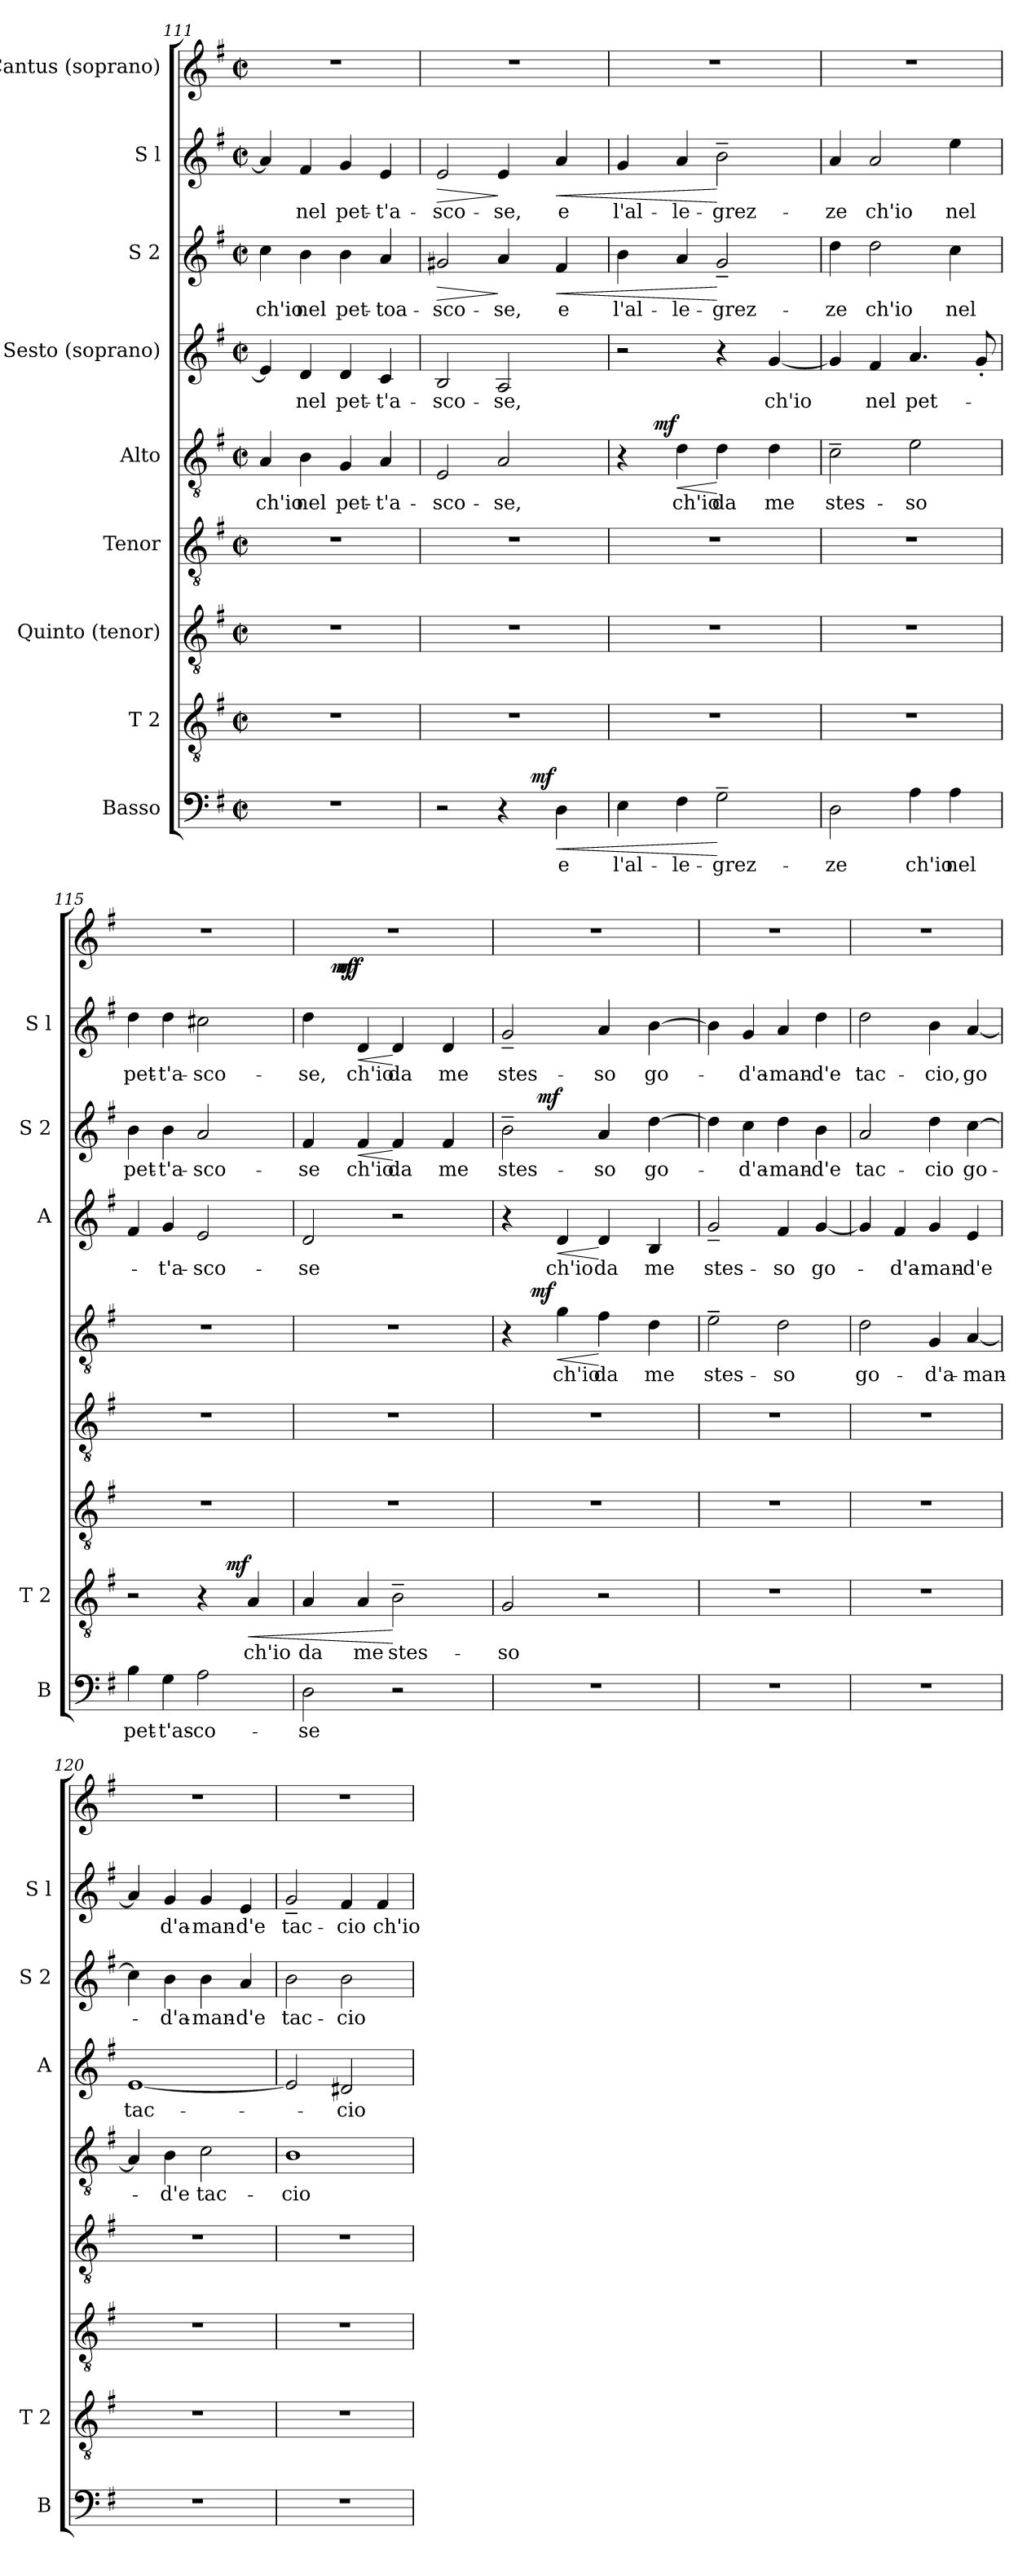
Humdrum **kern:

**kern	**text	**dynam	**kern	**text	**dynam	**kern	**kern	**kern	**text	**dynam	**kern	**text	**dynam	**kern	**text	**dynam	**kern	**text	**dynam	**kern
*part9	*part9	*part9	*part8	*part8	*part8	*part7	*part6	*part5	*part5	*part5	*part4	*part4	*part4	*part3	*part3	*part3	*part2	*part2	*part2	*part1
*staff9	*staff9	*staff9	*staff8	*staff8	*staff8	*staff7	*staff6	*staff5	*staff5	*staff5	*staff4	*staff4	*staff4	*staff3	*staff3	*staff3	*staff2	*staff2	*staff2	*staff1
*I"Basso	*	*	*I"T 2	*	*	*I"Quinto (tenor)	*I"Tenor	*I"Alto	*	*	*I"Sesto (soprano)	*	*	*I"S 2	*	*	*I"S l	*	*	*I"Cantus (soprano)
*I'B	*	*	*I'T 2	*	*	*	*	*	*	*	*I'A	*	*	*I'S 2	*	*	*I'S l	*	*	*
*clefF4	*	*	*clefGv2	*	*	*clefGv2	*clefGv2	*clefGv2	*	*	*clefG2	*	*	*clefG2	*	*	*clefG2	*	*	*clefG2
*k[f#]	*	*	*k[f#]	*	*	*k[f#]	*k[f#]	*k[f#]	*	*	*k[f#]	*	*	*k[f#]	*	*	*k[f#]	*	*	*k[f#]
*G:	*	*	*G:	*	*	*G:	*G:	*G:	*	*	*G:	*	*	*G:	*	*	*G:	*	*	*G:
*M2/2	*	*	*M2/2	*	*	*M2/2	*M2/2	*M2/2	*	*	*M2/2	*	*	*M2/2	*	*	*M2/2	*	*	*M2/2
*met(c|)	*	*	*met(c|)	*	*	*met(c|)	*met(c|)	*met(c|)	*	*	*met(c|)	*	*	*met(c|)	*	*	*met(c|)	*	*	*met(c|)
=111	=111	=111	=111	=111	=111	=111	=111	=111	=111	=111	=111	=111	=111	=111	=111	=111	=111	=111	=111	=111
!	!	!	!	!	!	!	!	!	!LO:LY:b:cj	!	!	!	!	!	!LO:LY:b:cj	!	!	!	!	!
1r	.	.	1r	.	.	1r	1r	4A/	ch'io	.	4e/]	.	.	4cc\	ch'io	.	4a/]	.	.	1r
!	!	!	!	!	!	!	!	!	!LO:LY:b:cj	!	!	!LO:LY:b:cj	!	!	!LO:LY:b:cj	!	!	!LO:LY:b:cj	!	!
.	.	.	.	.	.	.	.	4B\	nel	.	4d/	nel	.	4b\	nel	.	4f#/	nel	.	.
!	!	!	!	!	!	!	!	!	!LO:LY:b:cj	!	!	!LO:LY:b:cj	!	!	!LO:LY:b:cj	!	!	!LO:LY:b:cj	!	!
.	.	.	.	.	.	.	.	4G/	pet-	.	4d/	pet-	.	4b\	pet-	.	4g/	pet-	.	.
!	!	!	!	!	!	!	!	!	!LO:LY:b:cj	!	!	!LO:LY:b:cj	!	!	!LO:LY:b:cj	!	!	!LO:LY:b:cj	!	!
.	.	.	.	.	.	.	.	4A/	-t'a-	.	4c/	-t'a-	.	4a/	-toa-	.	4e/	-t'a-	.	.
!!LO:LB:g=z
=112	=112	=112	=112	=112	=112	=112	=112	=112	=112	=112	=112	=112	=112	=112	=112	=112	=112	=112	=112	=112
!	!	!	!	!	!	!	!	!	!LO:LY:b:cj	!	!	!LO:LY:b:cj	!	!	!LO:LY:b:cj	!LO:HP:b	!	!LO:LY:b:cj	!LO:HP:b	!
*^	*	*	*	*	*	*	*	*	*	*	*	*	*	*	*	*	*	*	*	*
2r	2ryy	.	.	1r	.	.	1r	1r	2E/	-sco-	.	2B/	-sco-	.	2g#X/	-sco-	>	2e/	-sco-	>	1r
!	!	!	!	!	!	!	!	!	!	!LO:LY:b:cj	!	!	!LO:LY:b:cj	!	!	!LO:LY:b:cj	!	!	!LO:LY:b:cj	!	!
4r	8ryy	.	.	.	.	.	.	.	2A/	-se,	.	2A/	-se,	.	4a/	-se,	]	4e/	-se,	]	.
.	64ryy	.	.	.	.	.	.	.	.	.	.	.	.	.	.	.	.	.	.	.	.
!	!	!	!LO:DY:a	!	!	!	!	!	!	!	!	!	!	!	!	!	!	!	!	!	!
.	4ryy	.	mf	.	.	.	.	.	.	.	.	.	.	.	.	.	.	.	.	.	.
!	!	!LO:LY:b:cj	!LO:HP:b	!	!	!	!	!	!	!	!	!	!	!	!	!LO:LY:b:cj	!LO:HP:b	!	!LO:LY:b:cj	!LO:HP:b	!
4D\	.	e	<	.	.	.	.	.	.	.	.	.	.	.	4f#/	e	<	4a/	e	<	.
.	16..ryy	.	.	.	.	.	.	.	.	.	.	.	.	.	.	.	.	.	.	.	.
=113	=113	=113	=113	=113	=113	=113	=113	=113	=113	=113	=113	=113	=113	=113	=113	=113	=113	=113	=113	=113	=113
!	!	!LO:LY:b:cj	!	!	!	!	!	!	!	!	!	!	!	!	!	!LO:LY:b:cj	!	!	!LO:LY:b:cj	!	!
*v	*v	*	*	*	*	*	*	*	*^	*	*	*	*	*	*	*	*	*	*	*	*
4E\	l'al-	.	1r	.	.	1r	1r	4r	8ryy	.	.	2r	.	.	4b\	l'al-	.	4g/	l'al-	.	1r
.	.	.	.	.	.	.	.	.	32ryy	.	.	.	.	.	.	.	.	.	.	.	.
!	!	!	!	!	!	!	!	!	!	!	!LO:DY:a	!	!	!	!	!	!	!	!	!	!
.	.	.	.	.	.	.	.	.	2ryy	.	mf	.	.	.	.	.	.	.	.	.	.
!	!LO:LY:b:cj	!	!	!	!	!	!	!	!	!LO:LY:b:cj	!LO:HP:b	!	!	!	!	!LO:LY:b:cj	!	!	!LO:LY:b	!	!
4F#\	-le-	.	.	.	.	.	.	4d\	.	ch'io	<	.	.	.	4a/	-le-	.	4a/	-le-	.	.
!	!LO:LY:b:cj	!	!	!	!	!	!	!	!	!LO:LY:b:cj	!	!	!	!	!	!LO:LY:b:cj	!	!	!LO:LY:b:cj	!	!
2G~>\	-grez-	[	.	.	.	.	.	4d\	.	da	[	4r	.	.	2g~</	-grez-	[	2b~>\	-grez-	[	.
.	.	.	.	.	.	.	.	.	4ryy	.	.	.	.	.	.	.	.	.	.	.	.
!	!	!	!	!	!	!	!	!	!	!LO:LY:b:cj	!	!	!LO:LY:b	!	!	!	!	!	!	!	!
.	.	.	.	.	.	.	.	4d\	.	me	.	[<4g/	ch'io	.	.	.	.	.	.	.	.
.	.	.	.	.	.	.	.	.	16.ryy	.	.	.	.	.	.	.	.	.	.	.	.
=114	=114	=114	=114	=114	=114	=114	=114	=114	=114	=114	=114	=114	=114	=114	=114	=114	=114	=114	=114	=114	=114
!	!LO:LY:b:cj	!	!	!	!	!	!	!	!	!LO:LY:b:cj	!	!	!	!	!	!LO:LY:b:cj	!	!	!LO:LY:b:cj	!	!
*	*	*	*	*	*	*	*	*v	*v	*	*	*	*	*	*	*	*	*	*	*	*
2D\	-ze	.	1r	.	.	1r	1r	2c~>\	stes-	.	4g/]	.	.	4dd\	-ze	.	4a/	-ze	.	1r
!	!	!	!	!	!	!	!	!	!	!	!	!LO:LY:b:cj	!	!	!LO:LY:b:cj	!	!	!LO:LY:b:cj	!	!
.	.	.	.	.	.	.	.	.	.	.	4f#/	nel	.	2dd\	ch'io	.	2a/	ch'io	.	.
!	!LO:LY:b:cj	!	!	!	!	!	!	!	!LO:LY:b:cj	!	!	!LO:LY:b:cj	!	!	!	!	!	!	!	!
4A\	ch'io	.	.	.	.	.	.	2e\	-so	.	4.a/	pet-	.	.	.	.	.	.	.	.
!	!LO:LY:b:cj	!	!	!	!	!	!	!	!	!	!	!	!	!	!LO:LY:b:cj	!	!	!LO:LY:b:cj	!	!
4A\	nel	.	.	.	.	.	.	.	.	.	.	.	.	4cc\	nel	.	4ee\	nel	.	.
.	.	.	.	.	.	.	.	.	.	.	8g'</	.	.	.	.	.	.	.	.	.
=115	=115	=115	=115	=115	=115	=115	=115	=115	=115	=115	=115	=115	=115	=115	=115	=115	=115	=115	=115	=115
!	!LO:LY:b	!	!	!	!	!	!	!	!	!	!	!	!	!	!LO:LY:b:cj	!	!	!LO:LY:b	!	!
*	*	*	*^	*	*	*	*	*	*	*	*	*	*	*	*	*	*	*	*	*
4B\	pet-	.	2r	2ryy	.	.	1r	1r	1r	.	.	4f#/	.	.	4b\	pet-	.	4dd\	pet-	.	1r
!	!LO:LY:b:rj	!	!	!	!	!	!	!	!	!	!	!	!LO:LY:b:cj	!	!	!LO:LY:b:cj	!	!	!LO:LY:b:cj	!	!
4G\	-t'as-	.	.	.	.	.	.	.	.	.	.	4g/	-t'a-	.	4b\	-t'a-	.	4dd\	-t'a-	.	.
!	!LO:LY:b:cj	!	!	!	!	!	!	!	!	!	!	!	!LO:LY:b:cj	!	!	!LO:LY:b:cj	!	!	!LO:LY:b:rj	!	!
2A\	-co-	.	4r	8ryy	.	.	.	.	.	.	.	2e/	-sco-	.	2a/	-sco-	.	2cc#X\	-sco-	.	.
.	.	.	.	64ryy	.	.	.	.	.	.	.	.	.	.	.	.	.	.	.	.	.
!	!	!	!	!	!	!LO:DY:a	!	!	!	!	!	!	!	!	!	!	!	!	!	!	!
.	.	.	.	4ryy	.	mf	.	.	.	.	.	.	.	.	.	.	.	.	.	.	.
!	!	!	!	!	!LO:LY:b:cj	!LO:HP:b	!	!	!	!	!	!	!	!	!	!	!	!	!	!	!
.	.	.	4A/	.	ch'io	<	.	.	.	.	.	.	.	.	.	.	.	.	.	.	.
.	.	.	.	16..ryy	.	.	.	.	.	.	.	.	.	.	.	.	.	.	.	.	.
=116	=116	=116	=116	=116	=116	=116	=116	=116	=116	=116	=116	=116	=116	=116	=116	=116	=116	=116	=116	=116	=116
!	!LO:LY:b:cj	!	!	!	!LO:LY:b:cj	!	!	!	!	!	!	!	!LO:LY:b:cj	!	!	!LO:LY:b:cj	!	!	!LO:LY:b:cj	!	!
*	*	*	*	*	*	*	*	*	*	*	*	*	*	*	*	*	*	*^	*	*	*
*	*	*	*v	*v	*	*	*	*	*	*	*	*	*	*	*	*	*	*	*^	*	*	*
2D\	-se	.	4A/	da	.	1r	1r	1r	.	.	2d/	-se	.	4f#/	-se	.	4dd\	8ryy	8ryy	-se,	.	1r
.	.	.	.	.	.	.	.	.	.	.	.	.	.	.	.	.	.	64ryy	32ryy	.	.	.
!	!	!	!	!	!	!	!	!	!	!	!	!	!	!	!	!	!	!	!	!	!LO:DY:a	!
.	.	.	.	.	.	.	.	.	.	.	.	.	.	.	.	.	.	2ryy	.	.	mf	.
!	!	!	!	!	!	!	!	!	!	!	!	!	!	!	!	!	!	!	!	!	!LO:DY:b	!
.	.	.	.	.	.	.	.	.	.	.	.	.	.	.	.	.	.	.	2ryy	.	mf	.
!	!	!	!	!LO:LY:b:cj	!	!	!	!	!	!	!	!	!	!	!LO:LY:b:cj	!LO:HP:b	!	!	!	!LO:LY:b:cj	!LO:HP:b	!
.	.	.	4A/	me	.	.	.	.	.	.	.	.	.	4f#/	ch'io	<	4d/	.	.	ch'io	<	.
!	!	!	!	!LO:LY:b:cj	!	!	!	!	!	!	!	!	!	!	!LO:LY:b:cj	!	!	!	!	!LO:LY:b:cj	!	!
2r	.	.	2B~>\	stes-	[	.	.	.	.	.	2r	.	.	4f#/	da	[	4d/	.	.	da	[	.
.	.	.	.	.	.	.	.	.	.	.	.	.	.	.	.	.	.	4ryy	.	.	.	.
.	.	.	.	.	.	.	.	.	.	.	.	.	.	.	.	.	.	.	4ryy	.	.	.
!	!	!	!	!	!	!	!	!	!	!	!	!	!	!	!LO:LY:b:cj	!	!	!	!	!LO:LY:b:cj	!	!
.	.	.	.	.	.	.	.	.	.	.	.	.	.	4f#/	me	.	4d/	.	.	me	.	.
.	.	.	.	.	.	.	.	.	.	.	.	.	.	.	.	.	.	16..ryy	.	.	.	.
.	.	.	.	.	.	.	.	.	.	.	.	.	.	.	.	.	.	.	16.ryy	.	.	.
=117	=117	=117	=117	=117	=117	=117	=117	=117	=117	=117	=117	=117	=117	=117	=117	=117	=117	=117	=117	=117	=117	=117
!	!	!	!	!LO:LY:b:cj	!	!	!	!	!	!	!	!	!	!	!LO:LY:b:cj	!	!	!	!	!LO:LY:b:cj	!	!
*	*	*	*	*	*	*	*	*^	*	*	*	*	*	*^	*	*	*v	*v	*v	*	*	*
1r	.	.	2G/	-so	.	1r	1r	4r	8ryy	.	.	4r	.	.	2b~>\	8ryy	stes-	.	2g~</	stes-	.	1r
.	.	.	.	.	.	.	.	.	64ryy	.	.	.	.	.	.	32ryy	.	.	.	.	.	.
!	!	!	!	!	!	!	!	!	!	!	!LO:DY:a	!	!	!	!	!	!	!	!	!	!	!
.	.	.	.	.	.	.	.	.	2ryy	.	mf	.	.	.	.	.	.	.	.	.	.	.
!	!	!	!	!	!	!	!	!	!	!	!	!	!	!	!	!	!	!LO:DY:b	!	!	!	!
.	.	.	.	.	.	.	.	.	.	.	.	.	.	.	.	2ryy	.	mf	.	.	.	.
!	!	!	!	!	!	!	!	!	!	!LO:LY:b:cj	!LO:HP:b	!	!LO:LY:b:cj	!LO:HP:b	!	!	!	!	!	!	!	!
.	.	.	.	.	.	.	.	4g\	.	ch'io	<	4d/	ch'io	<	.	.	.	.	.	.	.	.
!	!	!	!	!	!	!	!	!	!	!LO:LY:b:cj	!	!	!LO:LY:b:cj	!	!	!	!LO:LY:b:cj	!	!	!LO:LY:b:cj	!	!
.	.	.	2r	.	.	.	.	4f#\	.	da	[	4d/	da	[	4a/	.	-so	.	4a/	-so	.	.
.	.	.	.	.	.	.	.	.	4ryy	.	.	.	.	.	.	.	.	.	.	.	.	.
.	.	.	.	.	.	.	.	.	.	.	.	.	.	.	.	4ryy	.	.	.	.	.	.
!	!	!	!	!	!	!	!	!	!	!LO:LY:b:cj	!	!	!LO:LY:b:cj	!	!	!	!LO:LY:b:cj	!	!	!LO:LY:b:cj	!	!
.	.	.	.	.	.	.	.	4d\	.	me	.	4B/	me	.	[>4dd\	.	go-	.	[>4b\	go-	.	.
.	.	.	.	.	.	.	.	.	16..ryy	.	.	.	.	.	.	.	.	.	.	.	.	.
.	.	.	.	.	.	.	.	.	.	.	.	.	.	.	.	16.ryy	.	.	.	.	.	.
=118	=118	=118	=118	=118	=118	=118	=118	=118	=118	=118	=118	=118	=118	=118	=118	=118	=118	=118	=118	=118	=118	=118
!	!	!	!	!	!	!	!	!	!	!LO:LY:b:cj	!	!	!LO:LY:b:cj	!	!	!	!	!	!	!	!	!
*	*	*	*	*	*	*	*	*v	*v	*	*	*	*	*	*v	*v	*	*	*	*	*	*
1r	.	.	1r	.	.	1r	1r	2e~>\	stes-	.	2g~</	stes-	.	4dd\]	.	.	4b\]	.	.	1r
!	!	!	!	!	!	!	!	!	!	!	!	!	!	!	!LO:LY:b	!	!	!LO:LY:b	!	!
.	.	.	.	.	.	.	.	.	.	.	.	.	.	4cc\	-d'a-	.	4g/	-d'a-	.	.
!	!	!	!	!	!	!	!	!	!LO:LY:b:cj	!	!	!LO:LY:b:cj	!	!	!LO:LY:b:cj	!	!	!LO:LY:b:cj	!	!
.	.	.	.	.	.	.	.	2d\	-so	.	4f#/	-so	.	4dd\	-man-	.	4a/	-man-	.	.
!	!	!	!	!	!	!	!	!	!	!	!	!LO:LY:b:cj	!	!	!LO:LY:b:rj	!	!	!LO:LY:b:rj	!	!
.	.	.	.	.	.	.	.	.	.	.	[>4g/	go-	.	4b\	-d'e	.	4dd\	-d'e	.	.
!!LO:PB:g=z
=119	=119	=119	=119	=119	=119	=119	=119	=119	=119	=119	=119	=119	=119	=119	=119	=119	=119	=119	=119	=119
!	!	!	!	!	!	!	!	!	!LO:LY:b:cj	!	!	!	!	!	!LO:LY:b:cj	!	!	!LO:LY:b:cj	!	!
1r	.	.	1r	.	.	1r	1r	2d\	go-	.	4g/]	.	.	2a/	tac-	.	2dd\	tac-	.	1r
!	!	!	!	!	!	!	!	!	!	!	!	!LO:LY:b:cj	!	!	!	!	!	!	!	!
.	.	.	.	.	.	.	.	.	.	.	4f#/	-d'a-	.	.	.	.	.	.	.	.
!	!	!	!	!	!	!	!	!	!LO:LY:b:cj	!	!	!LO:LY:b:cj	!	!	!LO:LY:b:cj	!	!	!LO:LY:b:cj	!	!
.	.	.	.	.	.	.	.	4G/	-d'a-	.	4g/	-man-	.	4dd\	-cio	.	4b\	-cio,	.	.
!	!	!	!	!	!	!	!	!	!LO:LY:b:cj	!	!	!LO:LY:b:cj	!	!	!LO:LY:b:cj	!	!	!LO:LY:b:cj	!	!
.	.	.	.	.	.	.	.	[<4A/	-man-	.	4e/	-d'e	.	[>4cc\	go-	.	[<4a/	go	.	.
=120	=120	=120	=120	=120	=120	=120	=120	=120	=120	=120	=120	=120	=120	=120	=120	=120	=120	=120	=120	=120
!	!	!	!	!	!	!	!	!	!	!	!	!LO:LY:b:cj	!	!	!	!	!	!	!	!
1r	.	.	1r	.	.	1r	1r	4A/]	.	.	[<1e	tac-	.	4cc\]	.	.	4a/]	.	.	1r
!	!	!	!	!	!	!	!	!	!LO:LY:b:cj	!	!	!	!	!	!LO:LY:b:cj	!	!	!LO:LY:b	!	!
.	.	.	.	.	.	.	.	4B\	-d'e	.	.	.	.	4b\	-d'a-	.	4g/	d'a-	.	.
!	!	!	!	!	!	!	!	!	!LO:LY:b:cj	!	!	!	!	!	!LO:LY:b:cj	!	!	!LO:LY:b:cj	!	!
.	.	.	.	.	.	.	.	2c\	tac-	.	.	.	.	4b\	-man-	.	4g/	-man-	.	.
!	!	!	!	!	!	!	!	!	!	!	!	!	!	!	!LO:LY:b:cj	!	!	!LO:LY:b:rj	!	!
.	.	.	.	.	.	.	.	.	.	.	.	.	.	4a/	-d'e	.	4e/	-d'e	.	.
=121	=121	=121	=121	=121	=121	=121	=121	=121	=121	=121	=121	=121	=121	=121	=121	=121	=121	=121	=121	=121
!	!	!	!	!	!	!	!	!	!LO:LY:b:cj	!	!	!	!	!	!LO:LY:b:cj	!	!	!LO:LY:b:cj	!	!
1r	.	.	1r	.	.	1r	1r	1B	-cio	.	2e/]	.	.	2b\	tac-	.	2g~</	tac-	.	1r
!	!	!	!	!	!	!	!	!	!	!	!	!LO:LY:b:cj	!	!	!LO:LY:b:cj	!	!	!LO:LY:b:cj	!	!
.	.	.	.	.	.	.	.	.	.	.	2d#X/	-cio	.	2b\	-cio	.	4f#/	-cio	.	.
!	!	!	!	!	!	!	!	!	!	!	!	!	!	!	!	!	!	!LO:LY:b:cj	!	!
.	.	.	.	.	.	.	.	.	.	.	.	.	.	.	.	.	4f#/	ch'io	.	.
=	=	=	=	=	=	=	=	=	=	=	=	=	=	=	=	=	=	=	=	=
*-	*-	*-	*-	*-	*-	*-	*-	*-	*-	*-	*-	*-	*-	*-	*-	*-	*-	*-	*-	*-
